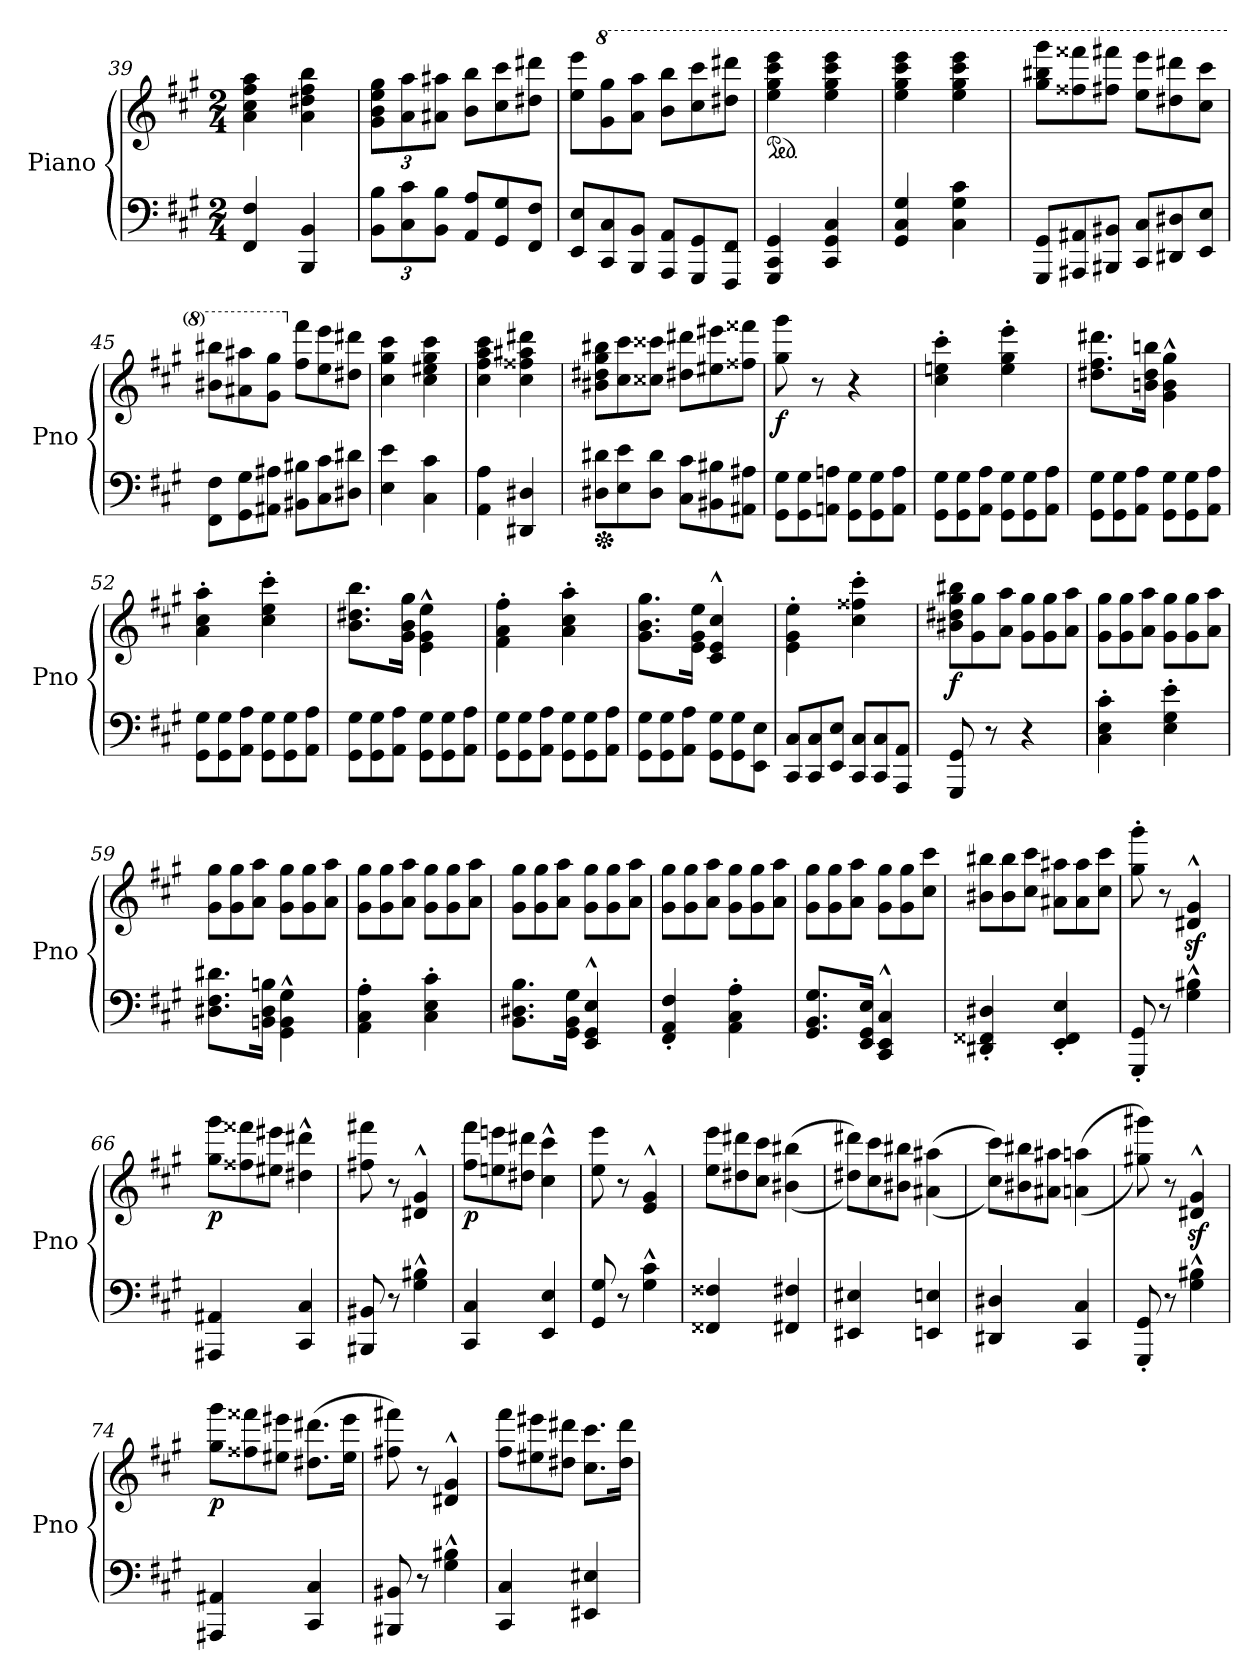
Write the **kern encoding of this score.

**kern	**kern	**dynam
*part1	*part1	*part1
*staff2	*staff1	*staff1/2
*I"Piano	*	*
*I'Pno	*	*
*clefF4	*clefG2	*
*k[f#c#g#]	*k[f#c#g#]	*
*M2/4	*M2/4	*
=39	=39	=39
4FF#/ 4F#/	4a\ 4cc#\ 4ff#\ 4aa\	.
4BBB/ 4BB/	4a\ 4dd#X\ 4ff#\ 4bb\	.
=40	=40	=40
*Xbrackettup	*Xbrackettup	*
12BB\ 12B\L	12g#\ 12b\ 12ee\ 12gg#\L	.
12C#\ 12c#\	12a\ 12aa\	.
12BB\ 12B\J	12a#X\ 12aa#X\J	.
*Xtuplet	*Xtuplet	*
12AA/ 12A/L	12b\ 12bb\L	.
12GG#/ 12G#/	12cc#\ 12ccc#\	.
12FF#/ 12F#/J	12dd#X\ 12ddd#X\J	.
=41	=41	=41
12EE/ 12E/L	12ee\ 12eee\L	.
*	*8va	*
12CC#/ 12C#/	12gg#\ 12ggg#\	.
12BBB/ 12BB/J	12aa\ 12aaa\J	.
12AAA/ 12AA/L	12bb\ 12bbb\L	.
12GGG#/ 12GG#/	12ccc#\ 12cccc#\	.
12FFF#/ 12FF#/J	12ddd#X\ 12dddd#X\J	.
=42	=42	=42
*	*ped	*
4GGG#/ 4CC#/ 4GG#/	4eee\ 4ggg#\ 4cccc#\ 4eeee\	.
4CC#/ 4GG#/ 4C#/	4eee\ 4ggg#\ 4cccc#\ 4eeee\	.
=43	=43	=43
4GG#/ 4C#/ 4G#/	4eee\ 4ggg#\ 4cccc#\ 4eeee\	.
4C#\ 4G#\ 4c#\	4eee\ 4ggg#\ 4cccc#\ 4eeee\	.
!!LO:LB:g=z
=44	=44	=44
12GGG#/ 12GG#/L	12ggg#\ 12bbb#X\ 12gggg#\L	.
12AAA#X/ 12AA#X/	12fff##X\ 12ffff##X\	.
12BBB#X/ 12BB#X/J	12fff#X\ 12ffff#X\J	.
12CC#/ 12C#/L	12eee\ 12eeee\L	.
12DD#X/ 12D#X/	12ddd#X\ 12dddd#X\	.
12EE/ 12E/J	12ccc#\ 12cccc#\J	.
=45	=45	=45
12FF#\ 12F#\L	12bb#X\ 12bbb#X\L	.
12GG#\ 12G#\	12aa#X\ 12aaa#X\	.
12AA#X\ 12A#X\J	12gg#\ 12ggg#\J	.
*	*X8va	*
12BB#X\ 12B#X\L	12ff#\ 12fff#\L	.
12C#\ 12c#\	12ee\ 12eee\	.
12D#X\ 12d#X\J	12dd#X\ 12ddd#X\J	.
=46	=46	=46
4E\ 4e\	4cc#\ 4gg#\ 4ccc#\	.
4C#\ 4c#\	4cc#\ 4ee#X\ 4gg#\ 4ccc#\	.
=47	=47	=47
4AA\ 4A\	4cc#\ 4ff#\ 4aa\ 4ccc#\	.
4DD#X/ 4D#X/	4cc#\ 4ff##X\ 4aa#X\ 4ddd#X\	.
=48	=48	=48
*Xped	*	*
12D#X\ 12d#X\L	12b#X\ 12dd#X\ 12gg#\ 12bb#X\L	.
12E\ 12e\	12cc#\ 12ccc#\	.
12D#\ 12d#\J	12cc##X\ 12ccc##X\J	.
12C#\ 12c#\L	12dd#X\ 12ddd#X\L	.
12BB#X\ 12B#X\	12ee#X\ 12eee#X\	.
12AA#X\ 12A#X\J	12ff##X\ 12fff##X\J	.
!!LO:LB:g=z
=49	=49	=49
!	!	!LO:DY:b
12GG#\ 12G#\L	8gg#\ 8ggg#\	f
12GG#\ 12G#\	.	.
.	8r	.
12AAn\ 12An\J	.	.
12GG#\ 12G#\L	4r	.
12GG#\ 12G#\	.	.
12AA\ 12A\J	.	.
=50	=50	=50
12GG#\ 12G#\L	4cc#\' 4een\' 4ccc#\'	.
12GG#\ 12G#\	.	.
12AA\ 12A\J	.	.
12GG#\ 12G#\L	4ee\' 4gg#\' 4eee\'	.
12GG#\ 12G#\	.	.
12AA\ 12A\J	.	.
=51	=51	=51
12GG#\ 12G#\L	8.dd#X\ 8.ff#\ 8.ddd#X\L	.
12GG#\ 12G#\	.	.
12AA\ 12A\J	.	.
.	16bn\ 16dd#\ 16bbn\Jk	.
12GG#\ 12G#\L	4g#\^^ 4b\^^ 4gg#\^^	.
12GG#\ 12G#\	.	.
12AA\ 12A\J	.	.
=52	=52	=52
12GG#\ 12G#\L	4a\' 4cc#\' 4aa\'	.
12GG#\ 12G#\	.	.
12AA\ 12A\J	.	.
12GG#\ 12G#\L	4cc#\' 4ee\' 4ccc#\'	.
12GG#\ 12G#\	.	.
12AA\ 12A\J	.	.
=53	=53	=53
12GG#\ 12G#\L	8.b\ 8.dd#X\ 8.bb\L	.
12GG#\ 12G#\	.	.
12AA\ 12A\J	.	.
.	16g#\ 16b\ 16gg#\Jk	.
12GG#\ 12G#\L	4e\^^ 4g#\^^ 4ee\^^	.
12GG#\ 12G#\	.	.
12AA\ 12A\J	.	.
!!LO:LB:g=z
=54	=54	=54
12GG#\ 12G#\L	4f#\' 4a\' 4ff#\'	.
12GG#\ 12G#\	.	.
12AA\ 12A\J	.	.
12GG#\ 12G#\L	4a\' 4cc#\' 4aa\'	.
12GG#\ 12G#\	.	.
12AA\ 12A\J	.	.
=55	=55	=55
12GG#\ 12G#\L	8.g#\ 8.b\ 8.gg#\L	.
12GG#\ 12G#\	.	.
12AA\ 12A\J	.	.
.	16e\ 16g#\ 16ee\Jk	.
12GG#\ 12G#\L	4c#/^^ 4e/^^ 4cc#/^^	.
12GG#\ 12G#\	.	.
12EE\ 12E\J	.	.
=56	=56	=56
12CC#/ 12C#/L	4e\' 4g#\' 4ee\'	.
12CC#/ 12C#/	.	.
12EE/ 12E/J	.	.
12CC#/ 12C#/L	4cc#\' 4ff##X\' 4ccc#\'	.
12CC#/ 12C#/	.	.
12AAA/ 12AA/J	.	.
=57	=57	=57
!	!	!LO:DY:b
8GGG#/ 8GG#/	12b#X\ 12dd#X\ 12gg#\ 12bb#X\L	f
.	12g#\ 12gg#\	.
8r	.	.
.	12a\ 12aa\J	.
4r	12g#\ 12gg#\L	.
.	12g#\ 12gg#\	.
.	12a\ 12aa\J	.
!!LO:PB:g=z
=58	=58	=58
4C#\' 4E\' 4c#\'	12g#\ 12gg#\L	.
.	12g#\ 12gg#\	.
.	12a\ 12aa\J	.
4E\' 4G#\' 4e\'	12g#\ 12gg#\L	.
.	12g#\ 12gg#\	.
.	12a\ 12aa\J	.
=59	=59	=59
8.D#X\ 8.F#\ 8.d#X\L	12g#\ 12gg#\L	.
.	12g#\ 12gg#\	.
.	12a\ 12aa\J	.
16BBn\ 16D#\ 16Bn\Jk	.	.
4GG#\^^ 4BB\^^ 4G#\^^	12g#\ 12gg#\L	.
.	12g#\ 12gg#\	.
.	12a\ 12aa\J	.
=60	=60	=60
4AA\' 4C#\' 4A\'	12g#\ 12gg#\L	.
.	12g#\ 12gg#\	.
.	12a\ 12aa\J	.
4C#\' 4E\' 4c#\'	12g#\ 12gg#\L	.
.	12g#\ 12gg#\	.
.	12a\ 12aa\J	.
=61	=61	=61
8.BB\ 8.D#X\ 8.B\L	12g#\ 12gg#\L	.
.	12g#\ 12gg#\	.
.	12a\ 12aa\J	.
16GG#\ 16BB\ 16G#\Jk	.	.
4EE/^^ 4GG#/^^ 4E/^^	12g#\ 12gg#\L	.
.	12g#\ 12gg#\	.
.	12a\ 12aa\J	.
=62	=62	=62
4FF#/' 4AA/' 4F#/'	12g#\ 12gg#\L	.
.	12g#\ 12gg#\	.
.	12a\ 12aa\J	.
4AA\' 4C#\' 4A\'	12g#\ 12gg#\L	.
.	12g#\ 12gg#\	.
.	12a\ 12aa\J	.
!!LO:LB:g=z
=63	=63	=63
8.GG#/ 8.BB/ 8.G#/L	12g#\ 12gg#\L	.
.	12g#\ 12gg#\	.
.	12a\ 12aa\J	.
16EE/ 16GG#/ 16E/Jk	.	.
4CC#/^^ 4EE/^^ 4C#/^^	12g#\ 12gg#\L	.
.	12g#\ 12gg#\	.
.	12cc#\ 12ccc#\J	.
=64	=64	=64
4DD#X/' 4FF##X/' 4D#X/'	12b#X\ 12bb#X\L	.
.	12b#\ 12bb#\	.
.	12cc#\ 12ccc#\J	.
4EE/' 4FF##/' 4E/'	12a#X\ 12aa#X\L	.
.	12a#\ 12aa#\	.
.	12cc#\ 12ccc#\J	.
=65	=65	=65
8GGG#/' 8GG#/'	8gg#\' 8ggg#\'	.
8r	8r	.
4G#\^^ 4B#X\^^	4d#X/z<^^ 4g#/z<^^	.
=66	=66	=66
!	!	!LO:DY:b
4AAA#X/ 4AA#X/	12gg#\ 12ggg#\L	p
.	12ff##X\ 12fff##X\	.
.	12ee#X\ 12eee#X\J	.
4CC#/ 4C#/	4dd#X\^^ 4ddd#X\^^	.
=67	=67	=67
8BBB#X/ 8BB#X/	8ff#X\ 8fff#X\	.
8r	8r	.
4G#\^^ 4B#X\^^	4d#X/^^ 4g#/^^	.
=68	=68	=68
!	!	!LO:DY:b
4CC#/ 4C#/	12ff#\ 12fff#\L	p
.	12een\ 12eeen\	.
.	12dd#X\ 12ddd#X\J	.
4EE/ 4E/	4cc#\^^ 4ccc#\^^	.
!!LO:LB:g=z
=69	=69	=69
8GG#/ 8G#/	8ee\ 8eee\	.
8r	8r	.
4G#\^^ 4c#\^^	4e/^^ 4g#/^^	.
=70	=70	=70
4FF##X/ 4F##X/	12ee\ 12eee\L	.
.	12dd#X\ 12ddd#X\	.
.	12cc#\ 12ccc#\J	.
4FF#X/ 4F#X/	((4b#X\ 4bb#X\	.
=71	=71	=71
4EE#X/ 4E#X/	12dd#X\ 12ddd#X\L))	.
.	12cc#\ 12ccc#\	.
.	12b#X\ 12bb#X\J	.
4EEn/ 4En/	((4a#X\ 4aa#X\	.
=72	=72	=72
4DD#X/ 4D#X/	12cc#\ 12ccc#\L))	.
.	12b#X\ 12bb#X\	.
.	12a#X\ 12aa#X\J	.
4CC#/ 4C#/	((4an\ 4aan\	.
=73	=73	=73
8GGG#/' 8GG#/'	8gg#X\ 8ggg#X\))	.
8r	8r	.
4G#\^^ 4B#X\^^	4d#X/z<^^ 4g#/z<^^	.
=74	=74	=74
!	!	!LO:DY:b
4AAA#X/ 4AA#X/	12gg#\ 12ggg#\L	p
.	12ff##X\ 12fff##X\	.
.	12ee#X\ 12eee#X\J	.
4CC#/ 4C#/	(8.dd#X\ 8.ddd#X\L	.
.	16ee#\ 16eee#\Jk	.
!!LO:LB:g=z
=75	=75	=75
8BBB#X/ 8BB#X/	8ff#X\ 8fff#X\)	.
8r	8r	.
4G#\^^ 4B#X\^^	4d#X/^^ 4g#/^^	.
=76	=76	=76
4CC#/ 4C#/	12ff#\ 12fff#\L	.
.	12ee#X\ 12eee#X\	.
.	12dd#X\ 12ddd#X\J	.
4EE#X/ 4E#X/	8.cc#\ 8.ccc#\L	.
.	16dd#\ 16ddd#\Jk	.
=	=	=
*-	*-	*-
